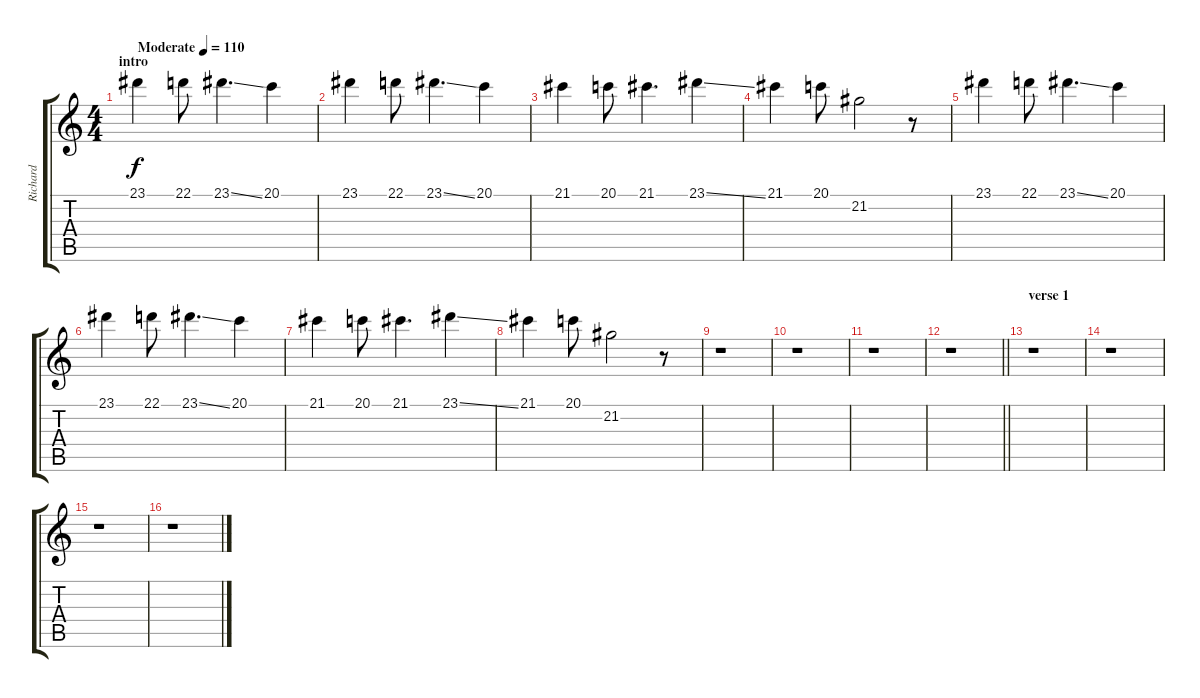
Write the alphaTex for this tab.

\track ("Richard" "Richard") {instrument whistle}
\staff {score tabs}
\tuning (E4 B3 G3 D3 A2 E2) {hide}
\ts (4 4)
\section ("" "intro")
\tempo (110 "Moderate")
\clef g2
\ks c
23.1.4{dy f instrument whistle} 22.1.8 23.1{ss}.4{d} 20.1.4 |
23.1.4 22.1.8 23.1{ss}.4{d} 20.1.4 |
21.1.4 20.1.8 21.1.4{d} 23.1{ss}.4 |
21.1.4 20.1.8 21.2.2 r.8 |
23.1.4 22.1.8 23.1{ss}.4{d} 20.1.4 |
23.1.4 22.1.8 23.1{ss}.4{d} 20.1.4 |
21.1.4 20.1.8 21.1.4{d} 23.1{ss}.4 |
21.1.4 20.1.8 21.2.2 r.8 |
r.1 |
r.1 |
r.1 |
\barLineRight lightlight
r.1 |
\section ("" "verse 1")
r.1 |
r.1 |
r.1 |
r.1
